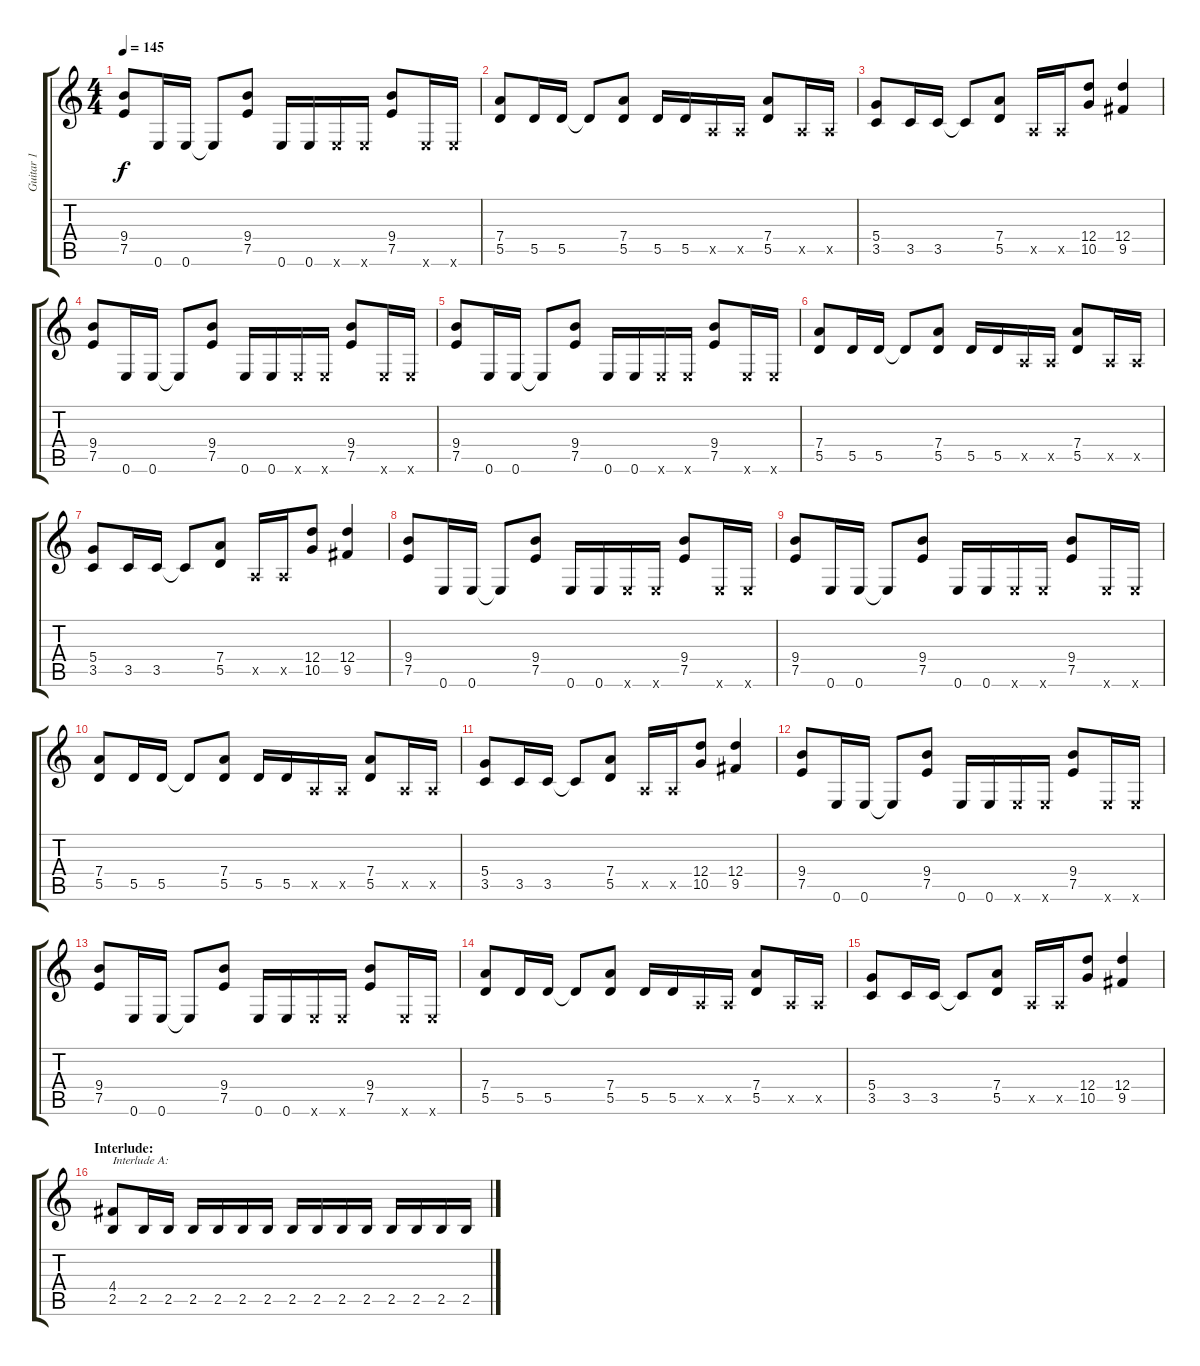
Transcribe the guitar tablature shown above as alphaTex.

\track ("Guitar 1" "Guitar 1") {instrument distortionguitar}
\staff {score tabs}
\tuning (E4 B3 G3 D3 A2 E2) {hide}
\ts (4 4)
\tempo 145
\clef g2
\ks c
(9.4 7.5).8{dy f} 0.6.16 0.6.16 0.6{t}.8 (9.4 7.5).8 0.6.16 0.6.16 0.6{x}.16 0.6{x}.16 (9.4 7.5).8 0.6{x}.16 0.6{x}.16 |
(7.4 5.5).8 5.5.16 5.5.16 5.5{t}.8 (7.4 5.5).8 5.5.16 5.5.16 0.5{x}.16 0.5{x}.16 (7.4 5.5).8 0.5{x}.16 0.5{x}.16 |
(5.4 3.5).8 3.5.16 3.5.16 3.5{t}.8 (7.4 5.5).8 0.5{x}.16 0.5{x}.16 (12.4 10.5).8 (12.4 9.5).4 |
(9.4 7.5).8 0.6.16 0.6.16 0.6{t}.8 (9.4 7.5).8 0.6.16 0.6.16 0.6{x}.16 0.6{x}.16 (9.4 7.5).8 0.6{x}.16 0.6{x}.16 |
(9.4 7.5).8 0.6.16 0.6.16 0.6{t}.8 (9.4 7.5).8 0.6.16 0.6.16 0.6{x}.16 0.6{x}.16 (9.4 7.5).8 0.6{x}.16 0.6{x}.16 |
(7.4 5.5).8 5.5.16 5.5.16 5.5{t}.8 (7.4 5.5).8 5.5.16 5.5.16 0.5{x}.16 0.5{x}.16 (7.4 5.5).8 0.5{x}.16 0.5{x}.16 |
(5.4 3.5).8 3.5.16 3.5.16 3.5{t}.8 (7.4 5.5).8 0.5{x}.16 0.5{x}.16 (12.4 10.5).8 (12.4 9.5).4 |
(9.4 7.5).8 0.6.16 0.6.16 0.6{t}.8 (9.4 7.5).8 0.6.16 0.6.16 0.6{x}.16 0.6{x}.16 (9.4 7.5).8 0.6{x}.16 0.6{x}.16 |
(9.4 7.5).8 0.6.16 0.6.16 0.6{t}.8 (9.4 7.5).8 0.6.16 0.6.16 0.6{x}.16 0.6{x}.16 (9.4 7.5).8 0.6{x}.16 0.6{x}.16 |
(7.4 5.5).8 5.5.16 5.5.16 5.5{t}.8 (7.4 5.5).8 5.5.16 5.5.16 0.5{x}.16 0.5{x}.16 (7.4 5.5).8 0.5{x}.16 0.5{x}.16 |
(5.4 3.5).8 3.5.16 3.5.16 3.5{t}.8 (7.4 5.5).8 0.5{x}.16 0.5{x}.16 (12.4 10.5).8 (12.4 9.5).4 |
(9.4 7.5).8 0.6.16 0.6.16 0.6{t}.8 (9.4 7.5).8 0.6.16 0.6.16 0.6{x}.16 0.6{x}.16 (9.4 7.5).8 0.6{x}.16 0.6{x}.16 |
(9.4 7.5).8 0.6.16 0.6.16 0.6{t}.8 (9.4 7.5).8 0.6.16 0.6.16 0.6{x}.16 0.6{x}.16 (9.4 7.5).8 0.6{x}.16 0.6{x}.16 |
(7.4 5.5).8 5.5.16 5.5.16 5.5{t}.8 (7.4 5.5).8 5.5.16 5.5.16 0.5{x}.16 0.5{x}.16 (7.4 5.5).8 0.5{x}.16 0.5{x}.16 |
(5.4 3.5).8 3.5.16 3.5.16 3.5{t}.8 (7.4 5.5).8 0.5{x}.16 0.5{x}.16 (12.4 10.5).8 (12.4 9.5).4 |
\section ("" "Interlude:")
(4.4 2.5).8{txt "Interlude A:"} 2.5.16 2.5.16 2.5.16 2.5.16 2.5.16 2.5.16 2.5.16 2.5.16 2.5.16 2.5.16 2.5.16 2.5.16 2.5.16 2.5.16
